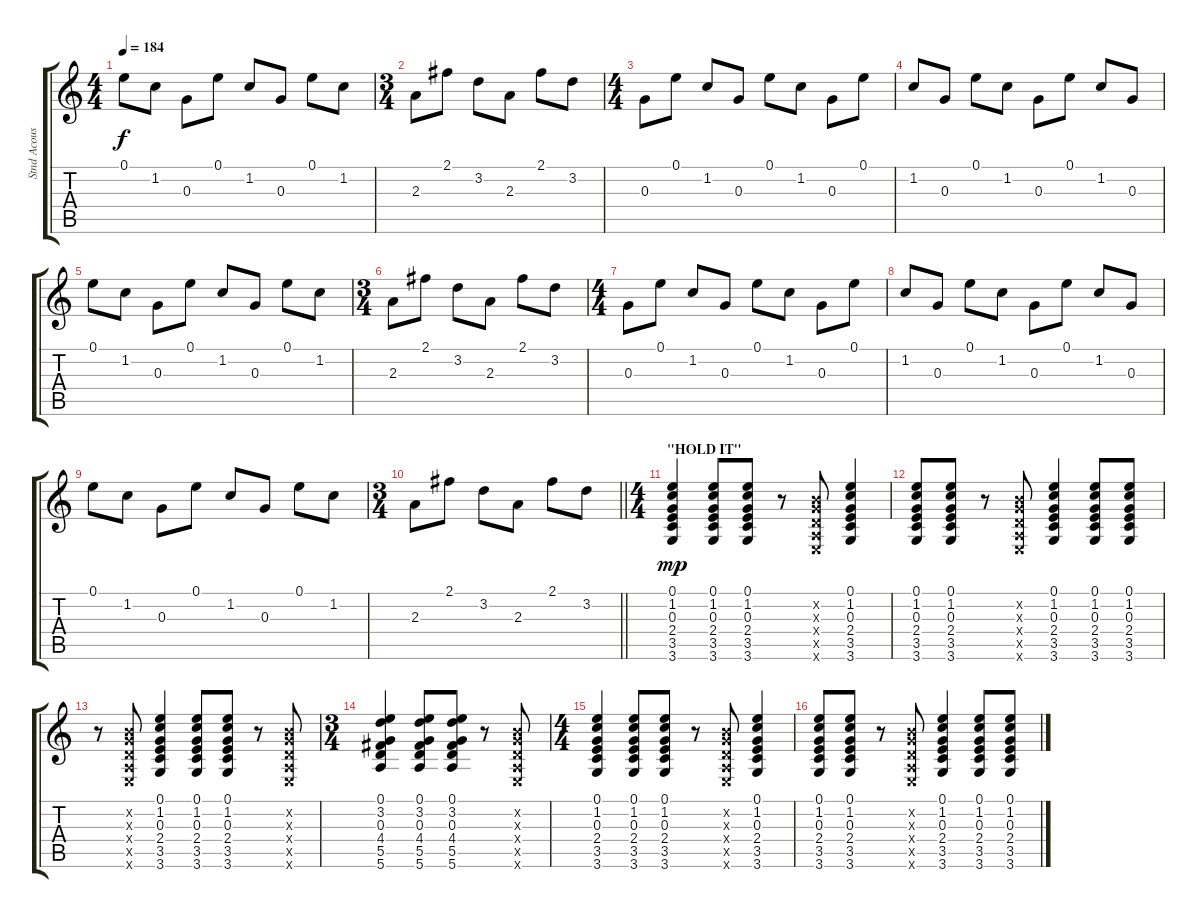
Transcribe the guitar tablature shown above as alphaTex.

\track ("Stnd Acoustic Version" "Stnd Acous") {instrument acousticguitarsteel}
\staff {score tabs}
\tuning (E4 B3 G3 D3 A2 E2) {hide}
\ts (4 4)
\tempo 184
\clef g2
\ks c
0.1.8{dy f} 1.2.8 0.3.8 0.1.8 1.2.8 0.3.8 0.1.8 1.2.8 |
\ts (3 4)
2.3.8 2.1.8 3.2.8 2.3.8 2.1.8 3.2.8 |
\ts (4 4)
0.3.8 0.1.8 1.2.8 0.3.8 0.1.8 1.2.8 0.3.8 0.1.8 |
1.2.8 0.3.8 0.1.8 1.2.8 0.3.8 0.1.8 1.2.8 0.3.8 |
0.1.8 1.2.8 0.3.8 0.1.8 1.2.8 0.3.8 0.1.8 1.2.8 |
\ts (3 4)
2.3.8 2.1.8 3.2.8 2.3.8 2.1.8 3.2.8 |
\ts (4 4)
0.3.8 0.1.8 1.2.8 0.3.8 0.1.8 1.2.8 0.3.8 0.1.8 |
1.2.8 0.3.8 0.1.8 1.2.8 0.3.8 0.1.8 1.2.8 0.3.8 |
0.1.8 1.2.8 0.3.8 0.1.8 1.2.8 0.3.8 0.1.8 1.2.8 |
\ts (3 4)
\barLineRight lightlight
2.3.8 2.1.8 3.2.8 2.3.8 2.1.8 3.2.8 |
\ts (4 4)
\section ("" "\"HOLD IT\"")
(0.1 1.2 0.3 2.4 3.5 3.6).4{dy mp} (0.1 1.2 0.3 2.4 3.5 3.6).8 (0.1 1.2 0.3 2.4 3.5 3.6).8 r.8 (0.2{x} 0.3{x} 0.4{x} 0.5{x} 0.6{x}).8 (0.1 1.2 0.3 2.4 3.5 3.6).4 |
(0.1 1.2 0.3 2.4 3.5 3.6).8 (0.1 1.2 0.3 2.4 3.5 3.6).8 r.8 (0.2{x} 0.3{x} 0.4{x} 0.5{x} 0.6{x}).8 (0.1 1.2 0.3 2.4 3.5 3.6).4 (0.1 1.2 0.3 2.4 3.5 3.6).8 (0.1 1.2 0.3 2.4 3.5 3.6).8 |
r.8 (0.2{x} 0.3{x} 0.4{x} 0.5{x} 0.6{x}).8 (0.1 1.2 0.3 2.4 3.5 3.6).4 (0.1 1.2 0.3 2.4 3.5 3.6).8 (0.1 1.2 0.3 2.4 3.5 3.6).8 r.8 (0.2{x} 0.3{x} 0.4{x} 0.5{x} 0.6{x}).8 |
\ts (3 4)
(0.1 3.2 0.3 4.4 5.5 5.6).4 (0.1 3.2 0.3 4.4 5.5 5.6).8 (0.1 3.2 0.3 4.4 5.5 5.6).8 r.8 (0.2{x} 0.3{x} 0.4{x} 0.5{x} 0.6{x}).8 |
\ts (4 4)
(0.1 1.2 0.3 2.4 3.5 3.6).4 (0.1 1.2 0.3 2.4 3.5 3.6).8 (0.1 1.2 0.3 2.4 3.5 3.6).8 r.8 (0.2{x} 0.3{x} 0.4{x} 0.5{x} 0.6{x}).8 (0.1 1.2 0.3 2.4 3.5 3.6).4 |
(0.1 1.2 0.3 2.4 3.5 3.6).8 (0.1 1.2 0.3 2.4 3.5 3.6).8 r.8 (0.2{x} 0.3{x} 0.4{x} 0.5{x} 0.6{x}).8 (0.1 1.2 0.3 2.4 3.5 3.6).4 (0.1 1.2 0.3 2.4 3.5 3.6).8 (0.1 1.2 0.3 2.4 3.5 3.6).8
